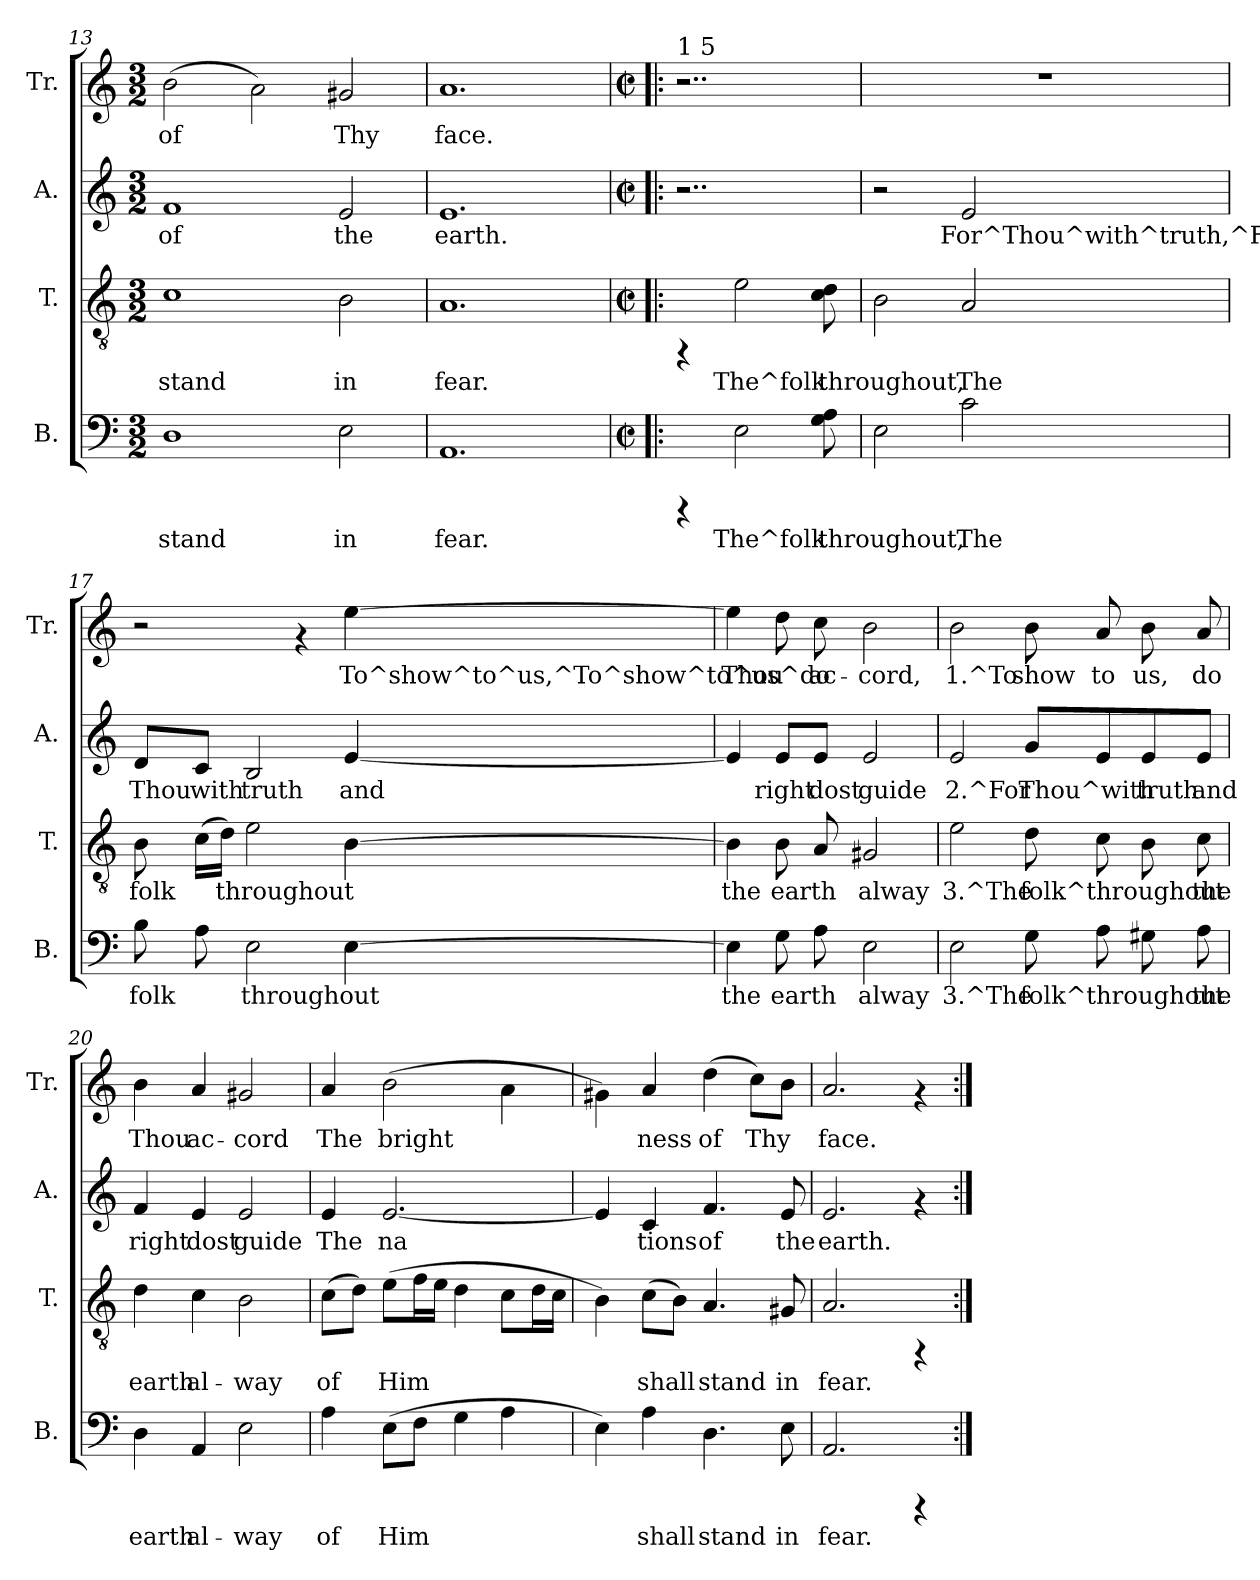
**kern	**text	**kern	**text	**kern	**text	**kern	**text
*part4	*part4	*part3	*part3	*part2	*part2	*part1	*part1
*staff4	*staff4	*staff3	*staff3	*staff2	*staff2	*staff1	*staff1
*I"B.	*	*I"T.	*	*I"A.	*	*I"Tr.	*
*I'B.	*	*I'T.	*	*I'A.	*	*I'Tr.	*
*clefF4	*	*clefGv2	*	*clefG2	*	*clefG2	*
*k[]	*	*k[]	*	*k[]	*	*k[]	*
*C:	*	*C:	*	*C:	*	*C:	*
*M3/2	*	*M3/2	*	*M3/2	*	*M3/2	*
=13	=13	=13	=13	=13	=13	=13	=13
!	!LO:LY:a:rj	!	!LO:LY:b:rj	!	!LO:LY:b:rj	!	!LO:LY:b:rj
1D	stand	1c	stand	1f	of	(>2b\	of
!	!	!	!	!	!	!	!LO:LY:b:rj
.	.	.	.	.	.	2a\)	.
!	!LO:LY:a:rj	!	!LO:LY:b:rj	!	!LO:LY:b:rj	!	!LO:LY:b:rj
2E\	in	2B\	in	2e/	the	2g#X/	Thy
=14	=14	=14	=14	=14	=14	=14	=14
!	!LO:LY:a:rj	!	!LO:LY:b:rj	!	!LO:LY:b:rj	!	!LO:LY:b:rj
1.AA	fear.	1.A	fear.	1.e	earth.	1.a	face.
=15!|:	=15!|:	=15!|:	=15!|:	=15!|:	=15!|:	=15!|:	=15!|:
*M2/2	*	*M2/2	*	*M2/2	*	*M2/2	*
*met(c|)	*	*met(c|)	*	*met(c|)	*	*met(c|)	*
!	!	!	!	!	!	!LO:TX:a:t=1 5	!
4rCCC	.	4rFF	.	2..r	.	2..r	.
!	!LO:LY:a:rj	!	!LO:LY:b:rj	!	!	!	!
2E\	The^folk	2e\	The^folk	.	.	.	.
!	!LO:LY:a:rj	!	!LO:LY:b:rj	!	!	!	!
8G\ 8A\	throughout,	8d\ 8c\	throughout,	.	.	.	.
=16	=16	=16	=16	=16	=16	=16	=16
!	!LO:LY:a:rj	!	!LO:LY:b:rj	!	!	!	!
2E\	.	2B\	.	2r	.	1r	.
!	!LO:LY:a:rj	!	!LO:LY:b:rj	!	!LO:LY:b:rj	!	!
2c\	The	2A/	The	2e/	For^Thou^with^truth,^For	.	.
=17	=17	=17	=17	=17	=17	=17	=17
!	!LO:LY:a:rj	!	!LO:LY:b:rj	!	!LO:LY:b:rj	!	!
8B\	folk	8B\	folk	8d/L	Thou	2r	.
!	!LO:LY:a:rj	!	!LO:LY:b:rj	!	!LO:LY:b:rj	!	!
8A\	.	(>16c\L	.	8c/J	with	.	.
!	!	!	!LO:LY:b:rj	!	!	!	!
.	.	16d\J)	throughout	.	.	.	.
!	!LO:LY:a:rj	!	!LO:LY:b:rj	!	!LO:LY:b:rj	!	!
2E\	throughout	2e\	.	2B/	truth	.	.
.	.	.	.	.	.	4rf	.
!	!LO:LY:a:rj	!	!LO:LY:b:rj	!	!LO:LY:b:rj	!	!LO:LY:b:rj
[>4E\	.	[>4B\	.	[<4e/	and	[>4ee\	To^show^to^us,^To^show^to^us^do
=18	=18	=18	=18	=18	=18	=18	=18
!	!LO:LY:a:rj	!	!LO:LY:b:rj	!	!LO:LY:b:rj	!	!LO:LY:b:rj
4E\]	the	4B\]	the	4e/]	.	4ee\]	Thou
!	!LO:LY:a:rj	!	!LO:LY:b:rj	!	!LO:LY:b:rj	!	!LO:LY:b:rj
8G\	earth	8B\	earth	8e/L	right	8dd\	.
!	!LO:LY:a:rj	!	!LO:LY:b:rj	!	!LO:LY:b:rj	!	!LO:LY:b:rj
8A\	.	8A/	.	8e/J	dost	8cc\	ac-
!	!LO:LY:a:rj	!	!LO:LY:b:rj	!	!LO:LY:b:rj	!	!LO:LY:b:rj
2E\	alway	2G#X/	alway	2e/	guide	2b\	-cord,
!!LO:PB:g=z
=19	=19	=19	=19	=19	=19	=19	=19
!	!LO:LY:a:rj	!	!LO:LY:b:rj	!	!LO:LY:b:rj	!	!LO:LY:b:rj
2E\	3.^The	2e\	3.^The	2e/	2.^For	2b\	1.^To
!	!LO:LY:a:rj	!	!LO:LY:b:rj	!	!LO:LY:b:rj	!	!LO:LY:b:rj
8G\	folk^throughout	8d\	folk^throughout	8g/L	Thou^with	8b\	show
!	!LO:LY:a:rj	!	!LO:LY:b:rj	!	!LO:LY:b:rj	!	!LO:LY:b:rj
8A\	.	8c\	.	8e/	.	8a/	to
!	!LO:LY:a:rj	!	!LO:LY:b:rj	!	!LO:LY:b:rj	!	!LO:LY:b:rj
8G#X\	.	8B\	.	8e/	truth	8b\	us,
!	!LO:LY:a:rj	!	!LO:LY:b:rj	!	!LO:LY:b:rj	!	!LO:LY:b:rj
8A\	the	8c\	the	8e/J	and	8a/	do
=20	=20	=20	=20	=20	=20	=20	=20
!	!LO:LY:a:rj	!	!LO:LY:b:rj	!	!LO:LY:b:rj	!	!LO:LY:b:rj
4D\	earth	4d\	earth	4f/	right	4b\	Thou
!	!LO:LY:a:rj	!	!LO:LY:b:rj	!	!LO:LY:b:rj	!	!LO:LY:b:rj
4AA/	al-	4c\	al-	4e/	dost	4a/	ac-
!	!LO:LY:a:rj	!	!LO:LY:b:rj	!	!LO:LY:b:rj	!	!LO:LY:b:rj
2E\	-way	2B\	-way	2e/	guide	2g#X/	-cord
=21	=21	=21	=21	=21	=21	=21	=21
!	!LO:LY:a:rj	!	!LO:LY:b:rj	!	!LO:LY:b:rj	!	!LO:LY:b:rj
4A\	of	(>8c\L	of	4e/	The	4a/	The
!	!	!	!LO:LY:b:rj	!	!	!	!
.	.	8d\J)	.	.	.	.	.
!	!LO:LY:a:rj	!	!LO:LY:b:rj	!	!LO:LY:b:rj	!	!LO:LY:b:rj
(>8E\L	Him-	(>8e\L	Him-	[<2.e/	na-	(>2b\	bright-
!	!LO:LY:a:rj	!	!LO:LY:b:rj	!	!	!	!
8F\J	--	16f\	--	.	.	.	.
!	!	!	!LO:LY:b:rj	!	!	!	!
.	.	16e\J	--	.	.	.	.
!	!LO:LY:a:rj	!	!LO:LY:b:rj	!	!	!	!
4G\	--	4d\	--	.	.	.	.
!	!LO:LY:a:rj	!	!LO:LY:b:rj	!	!	!	!LO:LY:b:rj
4A\	--	8c\L	--	.	.	4a\	--
!	!	!	!LO:LY:b:rj	!	!	!	!
.	.	16d\	--	.	.	.	.
!	!	!	!LO:LY:b:rj	!	!	!	!
.	.	16c\J	--	.	.	.	.
=22	=22	=22	=22	=22	=22	=22	=22
!	!LO:LY:a:rj	!	!LO:LY:b:rj	!	!LO:LY:b:rj	!	!LO:LY:b:rj
4E\)	--	4B\)	--	4e/]	--	4g#X\)	--
!	!LO:LY:a:rj	!	!LO:LY:b:rj	!	!LO:LY:b:rj	!	!LO:LY:b:rj
4A\	-shall	(>8c\L	-shall	4c/	-tions	4a/	-ness
!	!	!	!LO:LY:b:rj	!	!	!	!
.	.	8B\J)	.	.	.	.	.
!	!LO:LY:a:rj	!	!LO:LY:b:rj	!	!LO:LY:b:rj	!	!LO:LY:b:rj
4.D\	stand	4.A/	stand	4.f/	of	(>4dd\	of
!	!	!	!	!	!	!	!LO:LY:b:rj
.	.	.	.	.	.	8cc\L)	Thy
!	!LO:LY:a:rj	!	!LO:LY:b:rj	!	!LO:LY:b:rj	!	!LO:LY:b:rj
8E\	in	8G#X/	in	8e/	the	8b\J	.
=23	=23	=23	=23	=23	=23	=23	=23
!	!LO:LY:a:rj	!	!LO:LY:b:rj	!	!LO:LY:b:rj	!	!LO:LY:b:rj
2.AA/	fear.	2.A/	fear.	2.e/	earth.	2.a/	face.
4rCCC	.	4rFF	.	4rf	.	4rf	.
=:|!	=:|!	=:|!	=:|!	=:|!	=:|!	=:|!	=:|!
*-	*-	*-	*-	*-	*-	*-	*-
